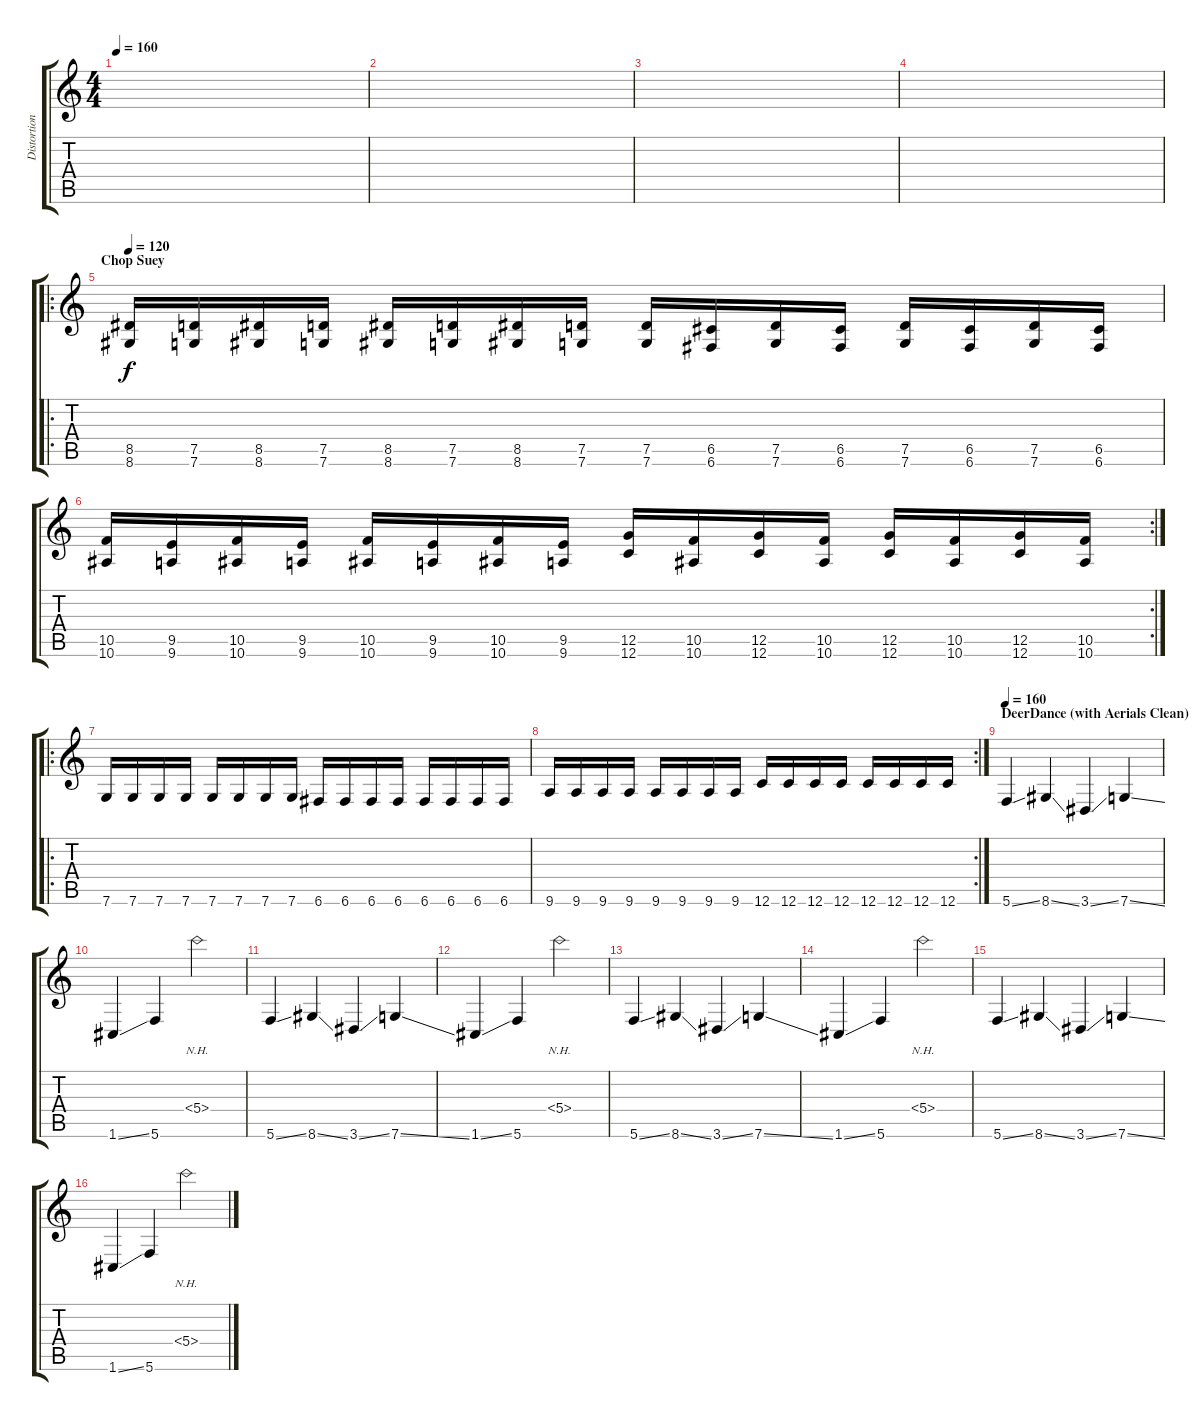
\track ("Distortion Guitar" "Distortion") {instrument distortionguitar}
\staff {score tabs}
\tuning (D4 A3 F3 C3 G2 C2) {hide}
\ts (4 4)
\tempo 160
\clef g2
\ks c
|
|
|
|
\ro
\section ("" "Chop Suey")
\tempo 120
(8.5 8.6).16{volume 16} (7.5 7.6).16 (8.5 8.6).16 (7.5 7.6).16 (8.5 8.6).16 (7.5 7.6).16 (8.5 8.6).16 (7.5 7.6).16 (7.5 7.6).16 (6.5 6.6).16 (7.5 7.6).16 (6.5 6.6).16 (7.5 7.6).16 (6.5 6.6).16 (7.5 7.6).16 (6.5 6.6).16 |
\rc 2
(10.5 10.6).16 (9.5 9.6).16 (10.5 10.6).16 (9.5 9.6).16 (10.5 10.6).16 (9.5 9.6).16 (10.5 10.6).16 (9.5 9.6).16 (12.5 12.6).16 (10.5 10.6).16 (12.5 12.6).16 (10.5 10.6).16 (12.5 12.6).16 (10.5 10.6).16 (12.5 12.6).16 (10.5 10.6).16 |
\ro
7.6.16 7.6.16 7.6.16 7.6.16 7.6.16 7.6.16 7.6.16 7.6.16 6.6.16 6.6.16 6.6.16 6.6.16 6.6.16 6.6.16 6.6.16 6.6.16 |
\rc 2
9.6.16 9.6.16 9.6.16 9.6.16 9.6.16 9.6.16 9.6.16 9.6.16 12.6.16 12.6.16 12.6.16 12.6.16 12.6.16 12.6.16 12.6.16 12.6.16 |
\section ("" "DeerDance (with Aerials Clean)")
\tempo 160
5.6{ss}.4 8.6{ss}.4 3.6{ss}.4 7.6{ss}.4 |
1.6{ss}.4 5.6.4 5.4{nh}.2 |
5.6{ss}.4 8.6{ss}.4 3.6{ss}.4 7.6{ss}.4 |
1.6{ss}.4 5.6.4 5.4{nh}.2 |
5.6{ss}.4 8.6{ss}.4 3.6{ss}.4 7.6{ss}.4 |
1.6{ss}.4 5.6.4 5.4{nh}.2 |
5.6{ss}.4 8.6{ss}.4 3.6{ss}.4 7.6{ss}.4 |
1.6{ss}.4 5.6.4 5.4{nh}.2
